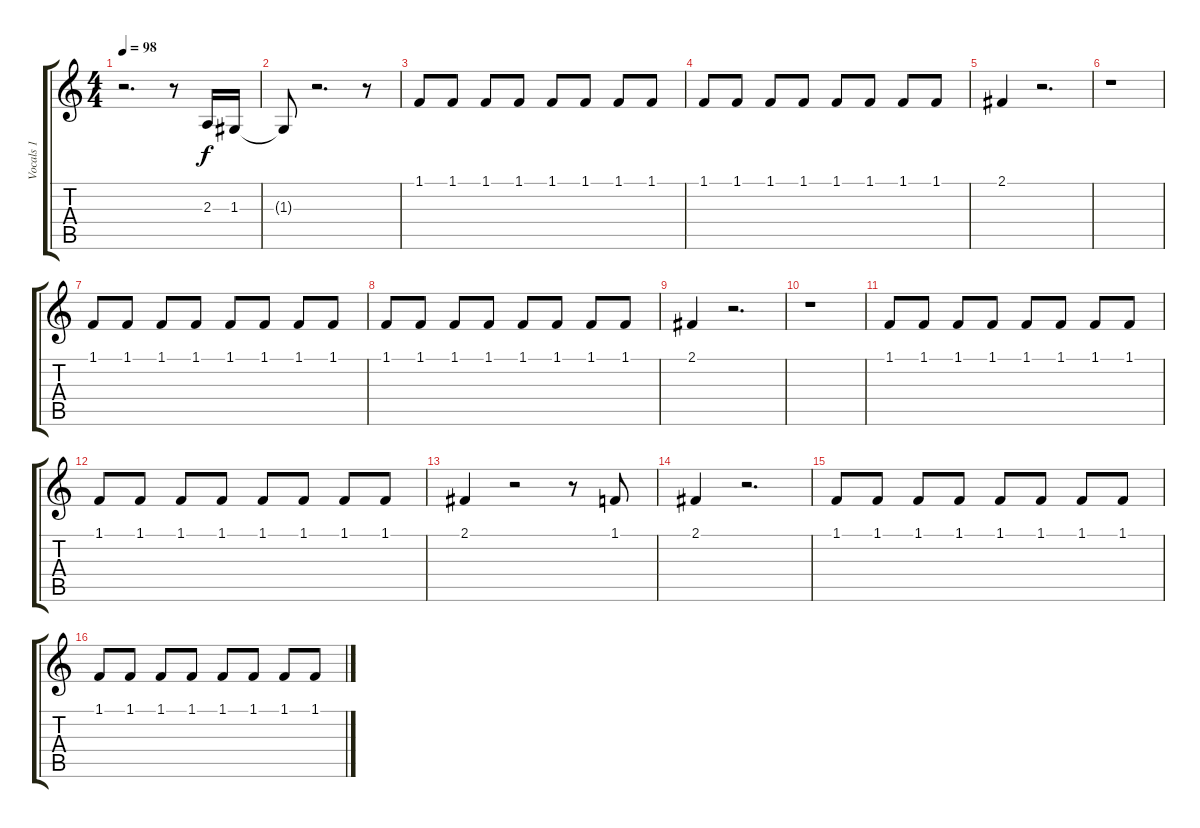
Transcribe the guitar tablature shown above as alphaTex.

\track ("Vocals 1" "Vocals 1") {instrument brightacousticpiano}
\staff {score tabs}
\tuning (E4 B3 G3 D3 A2 E2) {hide}
\ts (4 4)
\tempo 98
\clef g2
\ks c
r.2{d dy f} r.8 2.3.16 1.3.16 |
1.3{t}.8 r.2{d} r.8 |
1.1.8 1.1.8 1.1.8 1.1.8 1.1.8 1.1.8 1.1.8 1.1.8 |
1.1.8 1.1.8 1.1.8 1.1.8 1.1.8 1.1.8 1.1.8 1.1.8 |
2.1.4 r.2{d} |
r.1 |
1.1.8 1.1.8 1.1.8 1.1.8 1.1.8 1.1.8 1.1.8 1.1.8 |
1.1.8 1.1.8 1.1.8 1.1.8 1.1.8 1.1.8 1.1.8 1.1.8 |
2.1.4 r.2{d} |
r.1 |
1.1.8 1.1.8 1.1.8 1.1.8 1.1.8 1.1.8 1.1.8 1.1.8 |
1.1.8 1.1.8 1.1.8 1.1.8 1.1.8 1.1.8 1.1.8 1.1.8 |
2.1.4 r.2 r.8 1.1.8 |
2.1.4 r.2{d} |
1.1.8 1.1.8 1.1.8 1.1.8 1.1.8 1.1.8 1.1.8 1.1.8 |
1.1.8 1.1.8 1.1.8 1.1.8 1.1.8 1.1.8 1.1.8 1.1.8
